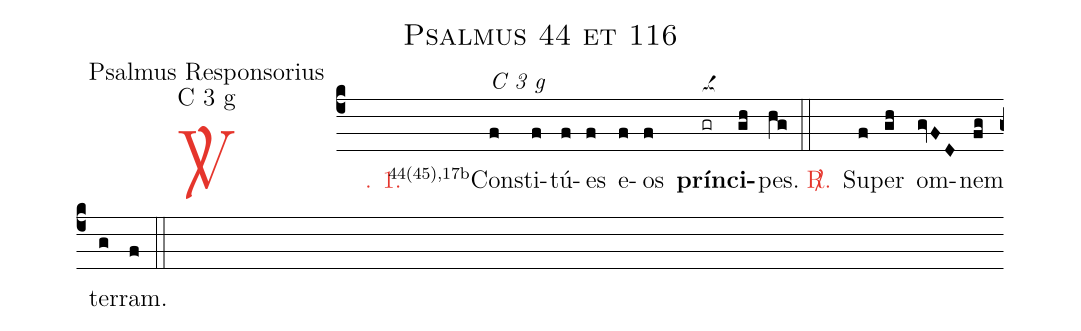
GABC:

name: Psalmus 44 et 116;
office-part: Psalmus Responsorius;
mode: C 3 g;
%%
(c4)

<c><sp>V/</sp>. 1.</c>() <v>\VSup{44(45),17b}</v>Con(f[alt:C 3 g])sti(f)tú(f)es(f) e(f)os(f) <nlba><b>prín</b>(gr[ocba:1{])<b>ci</b></nlba>(gh[ocba:0}])pes.(hg)

(::)

<nlba><c><sp>R/</sp>.</c>() Su</nlba>(f)per(gh) om(gvFD)nem(fg) ter(g)ram.(f)

(::)
